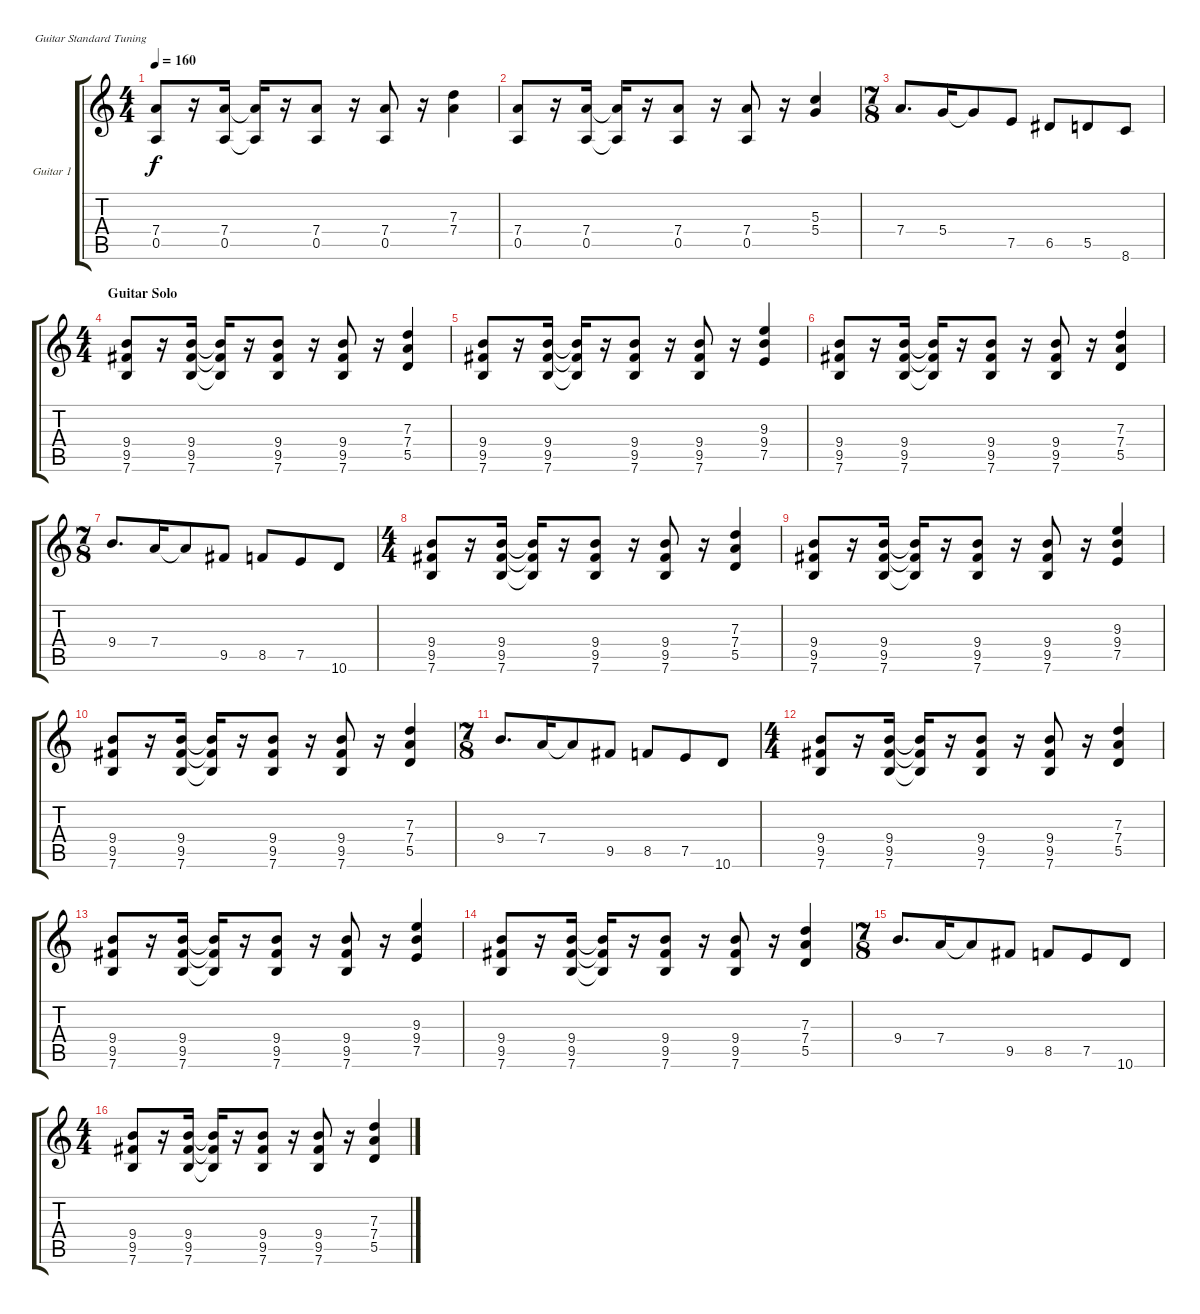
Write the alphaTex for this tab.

\bracketExtendMode groupsimilarinstruments
\firstSystemTrackNameOrientation horizontal
\otherSystemsTrackNameOrientation horizontal
\track ("Gtr. Rhythm 1" "Guitar 1") {instrument overdrivenguitar}
\staff {score tabs}
\tuning (E4 B3 G3 D3 A2 E2)
\ts (4 4)
\tempo 160
\clef g2
\ks c
(7.4 0.5).8{dy f} r.16 (7.4 0.5).16 (7.4{t} 0.5{t}).16 r.16 (7.4 0.5).8 r.16 (7.4 0.5).8 r.16 (7.3 7.4).4 |
(7.4 0.5).8 r.16 (7.4 0.5).16 (7.4{t} 0.5{t}).16 r.16 (7.4 0.5).8 r.16 (7.4 0.5).8 r.16 (5.3 5.4).4 |
\ts (7 8)
7.4.8{d} 5.4.16 5.4{t}.8 7.5.8 6.5.8 5.5.8 8.6.8 |
\ts (4 4)
\section ("" "Guitar Solo")
(9.4 9.5 7.6).8 r.16 (9.4 9.5 7.6).16 (9.4{t} 9.5{t} 7.6{t}).16 r.16 (9.4 9.5 7.6).8 r.16 (9.4 9.5 7.6).8 r.16 (7.3 7.4 5.5).4 |
(9.4 9.5 7.6).8 r.16 (9.4 9.5 7.6).16 (9.4{t} 9.5{t} 7.6{t}).16 r.16 (9.4 9.5 7.6).8 r.16 (9.4 9.5 7.6).8 r.16 (9.3 9.4 7.5).4 |
(9.4 9.5 7.6).8 r.16 (9.4 9.5 7.6).16 (9.4{t} 9.5{t} 7.6{t}).16 r.16 (9.4 9.5 7.6).8 r.16 (9.4 9.5 7.6).8 r.16 (7.3 7.4 5.5).4 |
\ts (7 8)
9.4.8{d} 7.4.16 7.4{t}.8 9.5.8 8.5.8 7.5.8 10.6.8 |
\ts (4 4)
(9.4 9.5 7.6).8 r.16 (9.4 9.5 7.6).16 (9.4{t} 9.5{t} 7.6{t}).16 r.16 (9.4 9.5 7.6).8 r.16 (9.4 9.5 7.6).8 r.16 (7.3 7.4 5.5).4 |
(9.4 9.5 7.6).8 r.16 (9.4 9.5 7.6).16 (9.4{t} 9.5{t} 7.6{t}).16 r.16 (9.4 9.5 7.6).8 r.16 (9.4 9.5 7.6).8 r.16 (9.3 9.4 7.5).4 |
(9.4 9.5 7.6).8 r.16 (9.4 9.5 7.6).16 (9.4{t} 9.5{t} 7.6{t}).16 r.16 (9.4 9.5 7.6).8 r.16 (9.4 9.5 7.6).8 r.16 (7.3 7.4 5.5).4 |
\ts (7 8)
9.4.8{d} 7.4.16 7.4{t}.8 9.5.8 8.5.8 7.5.8 10.6.8 |
\ts (4 4)
(9.4 9.5 7.6).8 r.16 (9.4 9.5 7.6).16 (9.4{t} 9.5{t} 7.6{t}).16 r.16 (9.4 9.5 7.6).8 r.16 (9.4 9.5 7.6).8 r.16 (7.3 7.4 5.5).4 |
(9.4 9.5 7.6).8 r.16 (9.4 9.5 7.6).16 (9.4{t} 9.5{t} 7.6{t}).16 r.16 (9.4 9.5 7.6).8 r.16 (9.4 9.5 7.6).8 r.16 (9.3 9.4 7.5).4 |
(9.4 9.5 7.6).8 r.16 (9.4 9.5 7.6).16 (9.4{t} 9.5{t} 7.6{t}).16 r.16 (9.4 9.5 7.6).8 r.16 (9.4 9.5 7.6).8 r.16 (7.3 7.4 5.5).4 |
\ts (7 8)
9.4.8{d} 7.4.16 7.4{t}.8 9.5.8 8.5.8 7.5.8 10.6.8 |
\ts (4 4)
(9.4 9.5 7.6).8 r.16 (9.4 9.5 7.6).16 (9.4{t} 9.5{t} 7.6{t}).16 r.16 (9.4 9.5 7.6).8 r.16 (9.4 9.5 7.6).8 r.16 (7.3 7.4 5.5).4
